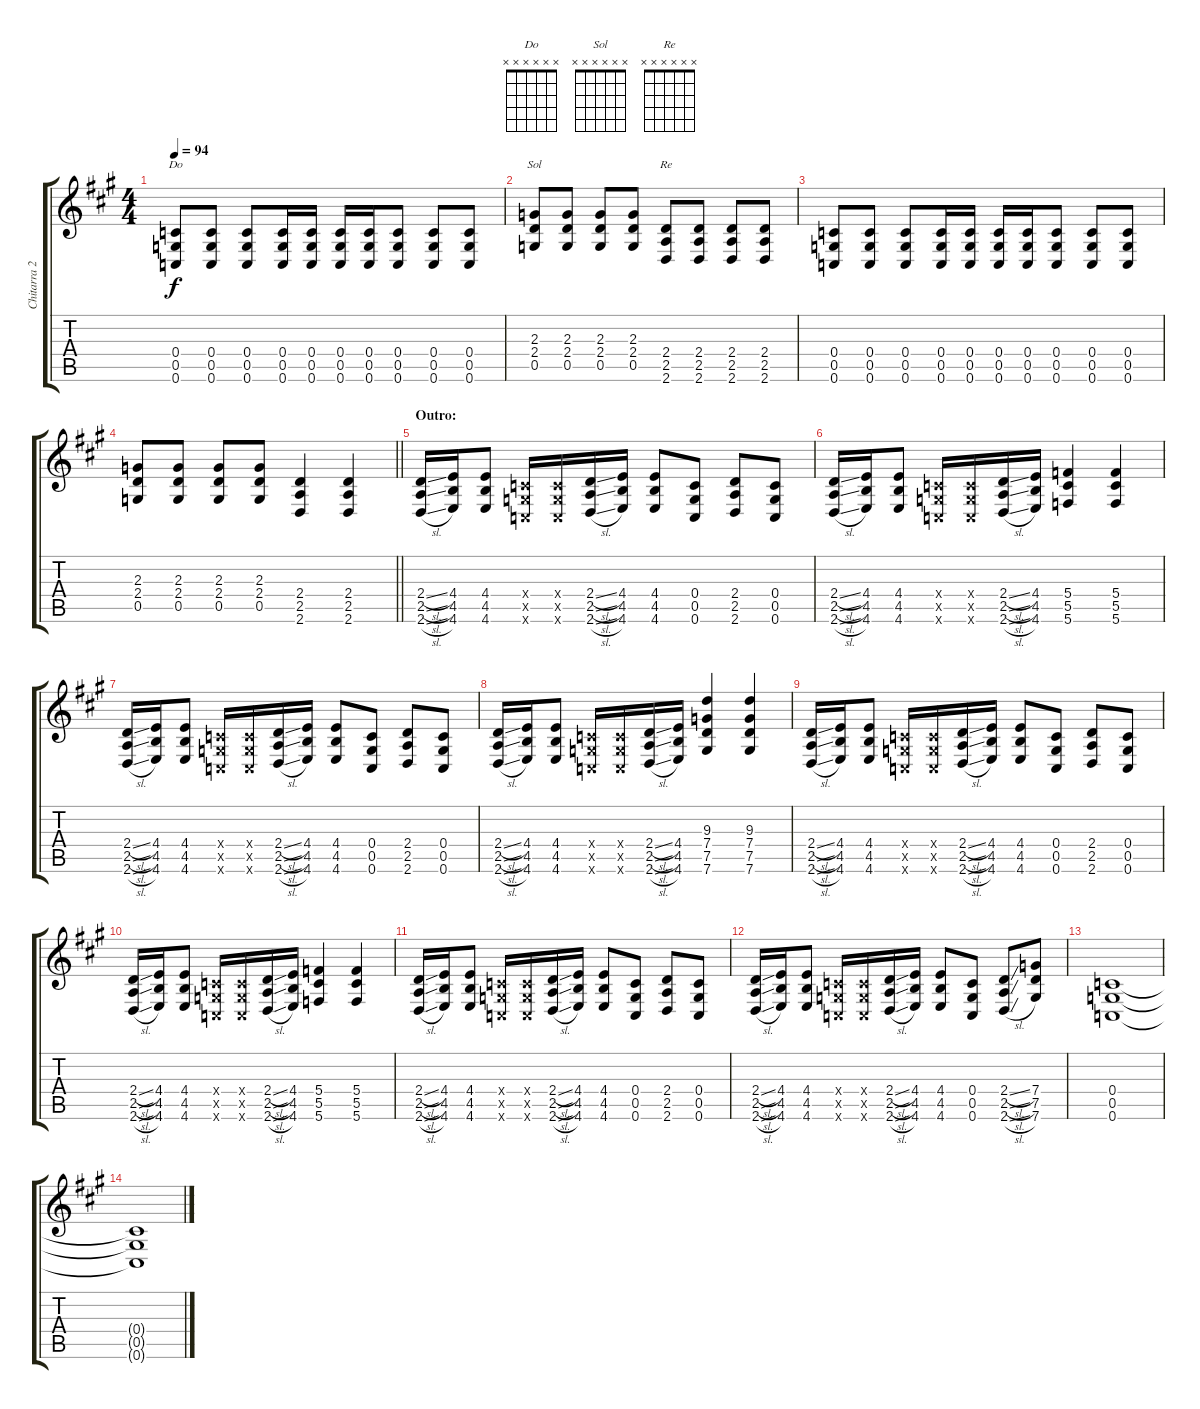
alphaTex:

\track ("Chitarra 2" "Chitarra 2") {instrument distortionguitar}
\staff {score tabs}
\tuning (D4 A3 F3 C3 G2 C2) {hide}
\chord ("Do" x x x x x x)
\chord ("Sol" x x x x x x)
\chord ("Re" x x x x x x)
\ts (4 4)
\tempo 94
\clef g2
\ks a
(0.4 0.5 0.6).8{ch "Do" dy f} (0.4 0.5 0.6).8 (0.4 0.5 0.6).8 (0.4 0.5 0.6).16 (0.4 0.5 0.6).16 (0.4 0.5 0.6).16 (0.4 0.5 0.6).16 (0.4 0.5 0.6).8 (0.4 0.5 0.6).8 (0.4 0.5 0.6).8 |
(2.3 2.4 0.5).8{ch "Sol"} (2.3 2.4 0.5).8 (2.3 2.4 0.5).8 (2.3 2.4 0.5).8 (2.4 2.5 2.6).8{ch "Re"} (2.4 2.5 2.6).8 (2.4 2.5 2.6).8 (2.4 2.5 2.6).8 |
(0.4 0.5 0.6).8 (0.4 0.5 0.6).8 (0.4 0.5 0.6).8 (0.4 0.5 0.6).16 (0.4 0.5 0.6).16 (0.4 0.5 0.6).16 (0.4 0.5 0.6).16 (0.4 0.5 0.6).8 (0.4 0.5 0.6).8 (0.4 0.5 0.6).8 |
\barLineRight lightlight
(2.3 2.4 0.5).8 (2.3 2.4 0.5).8 (2.3 2.4 0.5).8 (2.3 2.4 0.5).8 (2.4 2.5 2.6).4 (2.4 2.5 2.6).4 |
\section ("" "Outro:")
(2.4{sl} 2.5{sl} 2.6{sl}).16 (4.4 4.5 4.6).16 (4.4 4.5 4.6).8 (0.4{x} 0.5{x} 0.6{x}).16 (0.4{x} 0.5{x} 0.6{x}).16 (2.4{sl} 2.5{sl} 2.6{sl}).16 (4.4 4.5 4.6).16 (4.4 4.5 4.6).8 (0.4 0.5 0.6).8 (2.4 2.5 2.6).8 (0.4 0.5 0.6).8 |
(2.4{sl} 2.5{sl} 2.6{sl}).16 (4.4 4.5 4.6).16 (4.4 4.5 4.6).8 (0.4{x} 0.5{x} 0.6{x}).16 (0.4{x} 0.5{x} 0.6{x}).16 (2.4{sl} 2.5{sl} 2.6{sl}).16 (4.4 4.5 4.6).16 (5.4 5.5 5.6).4 (5.4 5.5 5.6).4 |
(2.4{sl} 2.5{sl} 2.6{sl}).16 (4.4 4.5 4.6).16 (4.4 4.5 4.6).8 (0.4{x} 0.5{x} 0.6{x}).16 (0.4{x} 0.5{x} 0.6{x}).16 (2.4{sl} 2.5{sl} 2.6{sl}).16 (4.4 4.5 4.6).16 (4.4 4.5 4.6).8 (0.4 0.5 0.6).8 (2.4 2.5 2.6).8 (0.4 0.5 0.6).8 |
(2.4{sl} 2.5{sl} 2.6{sl}).16 (4.4 4.5 4.6).16 (4.4 4.5 4.6).8 (0.4{x} 0.5{x} 0.6{x}).16 (0.4{x} 0.5{x} 0.6{x}).16 (2.4{sl} 2.5{sl} 2.6{sl}).16 (4.4 4.5 4.6).16 (9.3 7.4 7.5 7.6).4 (9.3 7.4 7.5 7.6).4 |
(2.4{sl} 2.5{sl} 2.6{sl}).16 (4.4 4.5 4.6).16 (4.4 4.5 4.6).8 (0.4{x} 0.5{x} 0.6{x}).16 (0.4{x} 0.5{x} 0.6{x}).16 (2.4{sl} 2.5{sl} 2.6{sl}).16 (4.4 4.5 4.6).16 (4.4 4.5 4.6).8 (0.4 0.5 0.6).8 (2.4 2.5 2.6).8 (0.4 0.5 0.6).8 |
(2.4{sl} 2.5{sl} 2.6{sl}).16 (4.4 4.5 4.6).16 (4.4 4.5 4.6).8 (0.4{x} 0.5{x} 0.6{x}).16 (0.4{x} 0.5{x} 0.6{x}).16 (2.4{sl} 2.5{sl} 2.6{sl}).16 (4.4 4.5 4.6).16 (5.4 5.5 5.6).4 (5.4 5.5 5.6).4 |
(2.4{sl} 2.5{sl} 2.6{sl}).16 (4.4 4.5 4.6).16 (4.4 4.5 4.6).8 (0.4{x} 0.5{x} 0.6{x}).16 (0.4{x} 0.5{x} 0.6{x}).16 (2.4{sl} 2.5{sl} 2.6{sl}).16 (4.4 4.5 4.6).16 (4.4 4.5 4.6).8 (0.4 0.5 0.6).8 (2.4 2.5 2.6).8 (0.4 0.5 0.6).8 |
(2.4{sl} 2.5{sl} 2.6{sl}).16 (4.4 4.5 4.6).16 (4.4 4.5 4.6).8 (0.4{x} 0.5{x} 0.6{x}).16 (0.4{x} 0.5{x} 0.6{x}).16 (2.4{sl} 2.5{sl} 2.6{sl}).16 (4.4 4.5 4.6).16 (4.4 4.5 4.6).8 (0.4 0.5 0.6).8 (2.4{sl} 2.5{sl} 2.6{sl}).8 (7.4 7.5 7.6).8 |
(0.4 0.5 0.6).1 |
(0.4{t} 0.5{t} 0.6{t}).1
